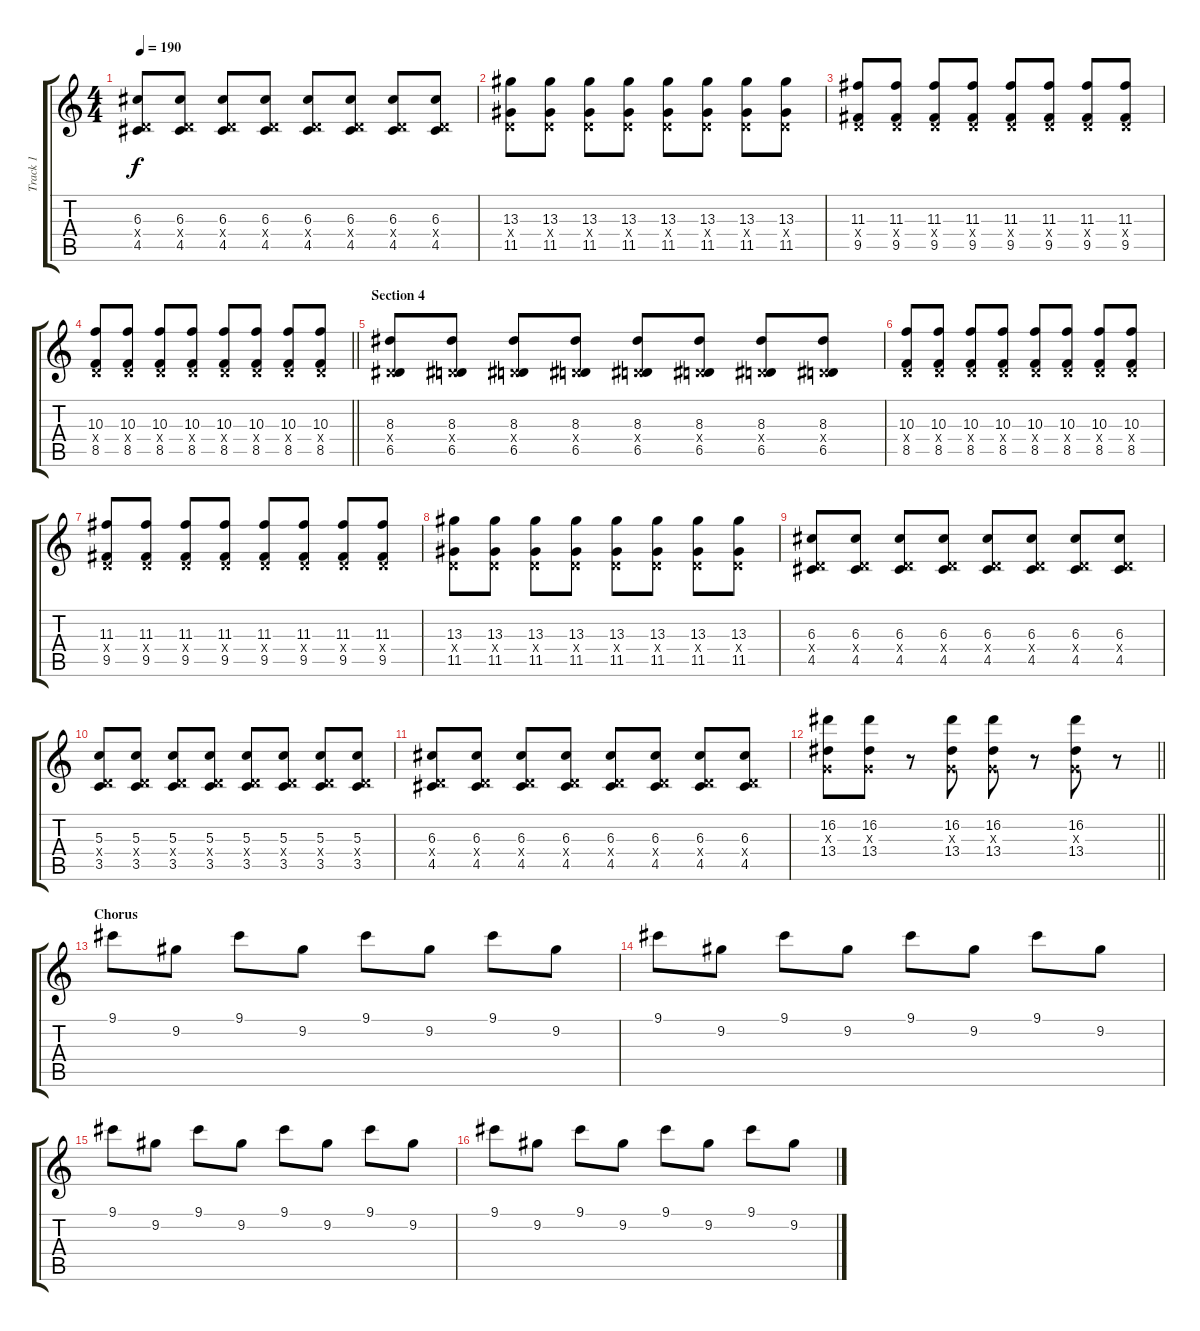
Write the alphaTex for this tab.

\track ("Track 1" "Track 1") {instrument overdrivenguitar}
\staff {score tabs}
\tuning (E4 B3 G3 D3 A2 E2) {hide}
\ts (4 4)
\tempo 190
\clef g2
\ks c
(6.3 0.4{x} 4.5).8{dy f} (6.3 0.4{x} 4.5).8 (6.3 0.4{x} 4.5).8 (6.3 0.4{x} 4.5).8 (6.3 0.4{x} 4.5).8 (6.3 0.4{x} 4.5).8 (6.3 0.4{x} 4.5).8 (6.3 0.4{x} 4.5).8 |
(13.3 0.4{x} 11.5).8 (13.3 0.4{x} 11.5).8 (13.3 0.4{x} 11.5).8 (13.3 0.4{x} 11.5).8 (13.3 0.4{x} 11.5).8 (13.3 0.4{x} 11.5).8 (13.3 0.4{x} 11.5).8 (13.3 0.4{x} 11.5).8 |
(11.3 0.4{x} 9.5).8 (11.3 0.4{x} 9.5).8 (11.3 0.4{x} 9.5).8 (11.3 0.4{x} 9.5).8 (11.3 0.4{x} 9.5).8 (11.3 0.4{x} 9.5).8 (11.3 0.4{x} 9.5).8 (11.3 0.4{x} 9.5).8 |
\barLineRight lightlight
(10.3 0.4{x} 8.5).8 (10.3 0.4{x} 8.5).8 (10.3 0.4{x} 8.5).8 (10.3 0.4{x} 8.5).8 (10.3 0.4{x} 8.5).8 (10.3 0.4{x} 8.5).8 (10.3 0.4{x} 8.5).8 (10.3 0.4{x} 8.5).8 |
\section ("" "Section 4")
(8.3 0.4{x} 6.5).8 (8.3 0.4{x} 6.5).8 (8.3 0.4{x} 6.5).8 (8.3 0.4{x} 6.5).8 (8.3 0.4{x} 6.5).8 (8.3 0.4{x} 6.5).8 (8.3 0.4{x} 6.5).8 (8.3 0.4{x} 6.5).8 |
(10.3 0.4{x} 8.5).8 (10.3 0.4{x} 8.5).8 (10.3 0.4{x} 8.5).8 (10.3 0.4{x} 8.5).8 (10.3 0.4{x} 8.5).8 (10.3 0.4{x} 8.5).8 (10.3 0.4{x} 8.5).8 (10.3 0.4{x} 8.5).8 |
(11.3 0.4{x} 9.5).8 (11.3 0.4{x} 9.5).8 (11.3 0.4{x} 9.5).8 (11.3 0.4{x} 9.5).8 (11.3 0.4{x} 9.5).8 (11.3 0.4{x} 9.5).8 (11.3 0.4{x} 9.5).8 (11.3 0.4{x} 9.5).8 |
(13.3 0.4{x} 11.5).8 (13.3 0.4{x} 11.5).8 (13.3 0.4{x} 11.5).8 (13.3 0.4{x} 11.5).8 (13.3 0.4{x} 11.5).8 (13.3 0.4{x} 11.5).8 (13.3 0.4{x} 11.5).8 (13.3 0.4{x} 11.5).8 |
(6.3 0.4{x} 4.5).8 (6.3 0.4{x} 4.5).8 (6.3 0.4{x} 4.5).8 (6.3 0.4{x} 4.5).8 (6.3 0.4{x} 4.5).8 (6.3 0.4{x} 4.5).8 (6.3 0.4{x} 4.5).8 (6.3 0.4{x} 4.5).8 |
(5.3 0.4{x} 3.5).8 (5.3 0.4{x} 3.5).8 (5.3 0.4{x} 3.5).8 (5.3 0.4{x} 3.5).8 (5.3 0.4{x} 3.5).8 (5.3 0.4{x} 3.5).8 (5.3 0.4{x} 3.5).8 (5.3 0.4{x} 3.5).8 |
(6.3 0.4{x} 4.5).8 (6.3 0.4{x} 4.5).8 (6.3 0.4{x} 4.5).8 (6.3 0.4{x} 4.5).8 (6.3 0.4{x} 4.5).8 (6.3 0.4{x} 4.5).8 (6.3 0.4{x} 4.5).8 (6.3 0.4{x} 4.5).8 |
\barLineRight lightlight
(16.2 0.3{x} 13.4).8 (16.2 0.3{x} 13.4).8 r.8 (16.2 0.3{x} 13.4).8 (16.2 0.3{x} 13.4).8 r.8 (16.2 0.3{x} 13.4).8 r.8 |
\section ("" "Chorus")
9.1.8 9.2.8 9.1.8 9.2.8 9.1.8 9.2.8 9.1.8 9.2.8 |
9.1.8 9.2.8 9.1.8 9.2.8 9.1.8 9.2.8 9.1.8 9.2.8 |
9.1.8 9.2.8 9.1.8 9.2.8 9.1.8 9.2.8 9.1.8 9.2.8 |
9.1.8 9.2.8 9.1.8 9.2.8 9.1.8 9.2.8 9.1.8 9.2.8
